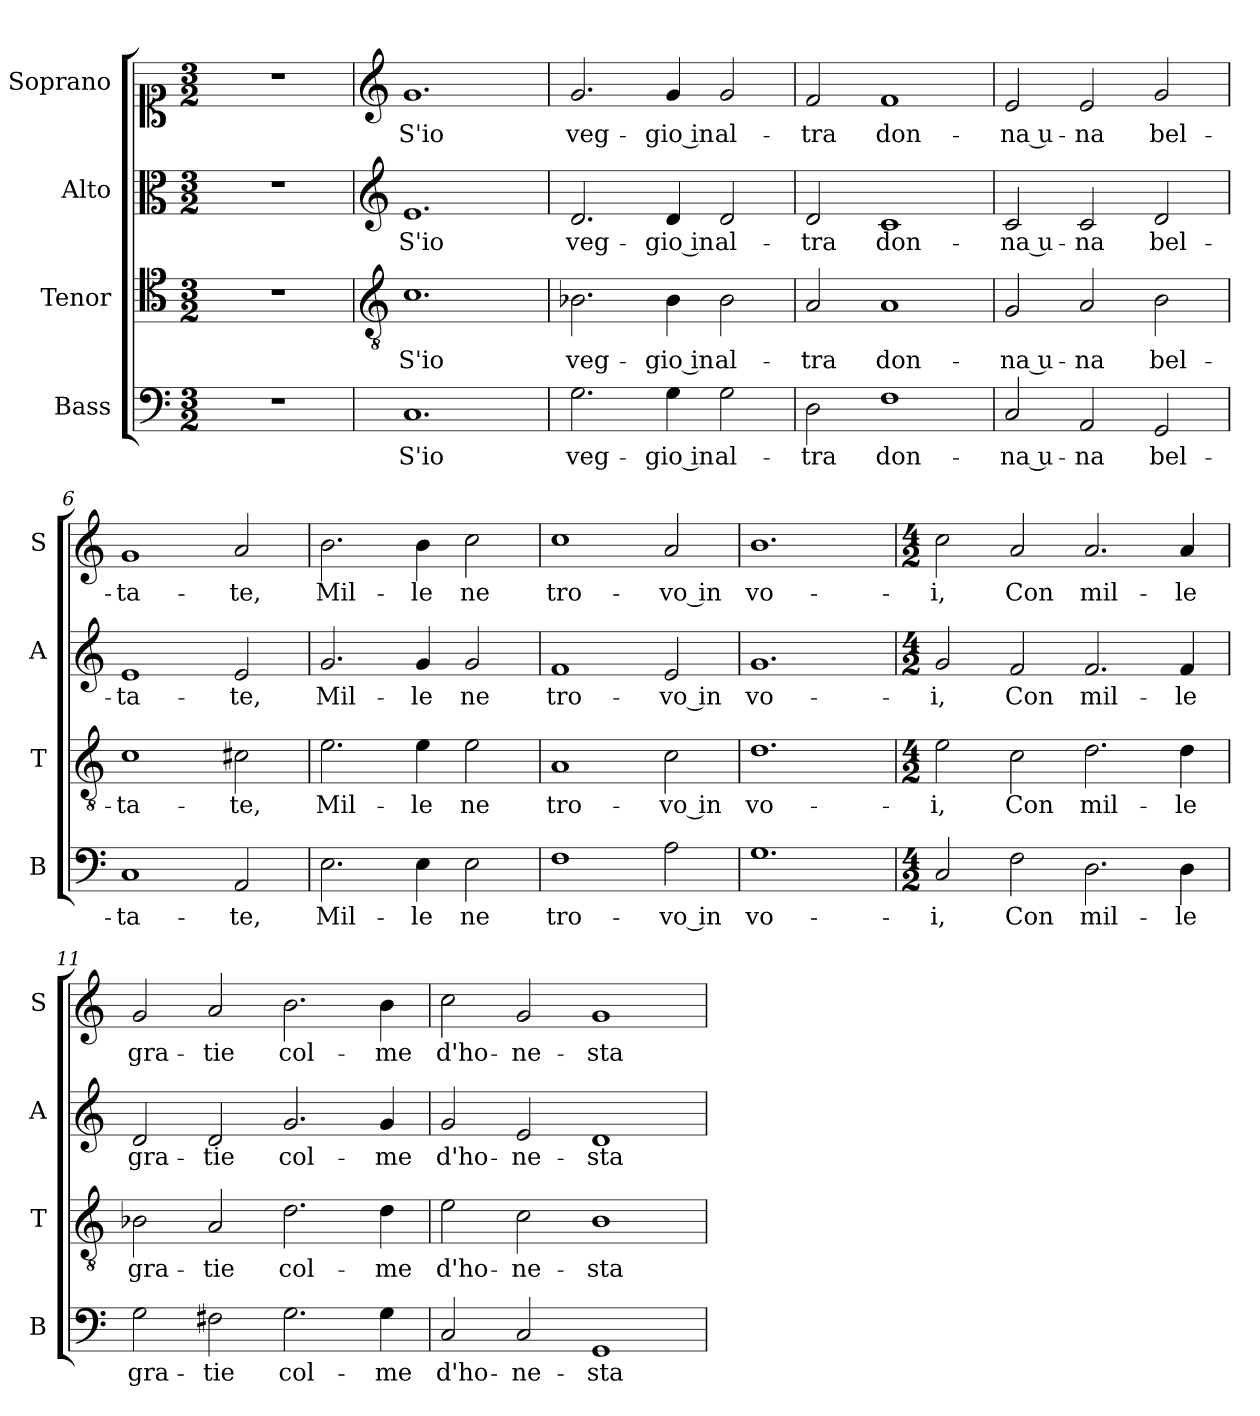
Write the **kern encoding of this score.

**kern	**text	**kern	**text	**kern	**text	**kern	**text
*part4	*part4	*part3	*part3	*part2	*part2	*part1	*part1
*staff4	*staff4	*staff3	*staff3	*staff2	*staff2	*staff1	*staff1
*I"Bass	*	*I"Tenor	*	*I"Alto	*	*I"Soprano	*
*I'B	*	*I'T	*	*I'A	*	*I'S	*
*clefF4	*	*clefC4	*	*clefC3	*	*clefC1	*
*k[]	*	*k[]	*	*k[]	*	*k[]	*
*C:	*	*C:	*	*C:	*	*C:	*
*M3/2	*	*M3/2	*	*M3/2	*	*M3/2	*
=1	=1	=1	=1	=1	=1	=1	=1
1.r	.	1.r	.	1.r	.	1.r	.
=2	=2	=2	=2	=2	=2	=2	=2
*	*	*clefGv2	*	*clefG2	*	*clefG2	*
!	!LO:LY:b	!	!LO:LY:b	!	!LO:LY:b	!	!LO:LY:b
1.C	S'io	1.c	S'io	1.e	S'io	1.g	S'io
=3	=3	=3	=3	=3	=3	=3	=3
!	!LO:LY:b	!	!LO:LY:b	!	!LO:LY:b	!	!LO:LY:b
2.G\	veg-	2.B-X\	veg-	2.d/	veg-	2.g/	veg-
!	!LO:LY:b	!	!LO:LY:b	!	!LO:LY:b	!	!LO:LY:b
4G\	-gio in	4B-\	-gio in	4d/	-gio in	4g/	-gio in
!	!LO:LY:b	!	!LO:LY:b	!	!LO:LY:b	!	!LO:LY:b
2G\	al-	2B-\	al-	2d/	al-	2g/	al-
=4	=4	=4	=4	=4	=4	=4	=4
!	!LO:LY:b	!	!LO:LY:b	!	!LO:LY:b	!	!LO:LY:b
2D\	-tra	2A/	-tra	2d/	-tra	2f/	-tra
!	!LO:LY:b	!	!LO:LY:b	!	!LO:LY:b	!	!LO:LY:b
1F	don-	1A	don-	1c	don-	1f	don-
=5	=5	=5	=5	=5	=5	=5	=5
!	!LO:LY:b	!	!LO:LY:b	!	!LO:LY:b	!	!LO:LY:b
2C/	-na u-	2G/	-na u-	2c/	-na u-	2e/	-na u-
!	!LO:LY:b	!	!LO:LY:b	!	!LO:LY:b	!	!LO:LY:b
2AA/	-na	2A/	-na	2c/	-na	2e/	-na
!	!LO:LY:b	!	!LO:LY:b	!	!LO:LY:b	!	!LO:LY:b
2GG/	bel-	2B\	bel-	2d/	bel-	2g/	bel-
=6	=6	=6	=6	=6	=6	=6	=6
!	!LO:LY:b	!	!LO:LY:b	!	!LO:LY:b	!	!LO:LY:b
1C	-ta-	1c	-ta-	1e	-ta-	1g	-ta-
!	!LO:LY:b	!	!LO:LY:b	!	!LO:LY:b	!	!LO:LY:b
2AA/	-te,	2c#X\	-te,	2e/	-te,	2a/	-te,
!!LO:LB:g=z
=7	=7	=7	=7	=7	=7	=7	=7
!	!LO:LY:b	!	!LO:LY:b	!	!LO:LY:b	!	!LO:LY:b
2.E\	Mil-	2.e\	Mil-	2.g/	Mil-	2.b\	Mil-
!	!LO:LY:b	!	!LO:LY:b	!	!LO:LY:b	!	!LO:LY:b
4E\	-le	4e\	-le	4g/	-le	4b\	-le
!	!LO:LY:b	!	!LO:LY:b	!	!LO:LY:b	!	!LO:LY:b
2E\	ne	2e\	ne	2g/	ne	2cc\	ne
=8	=8	=8	=8	=8	=8	=8	=8
!	!LO:LY:b	!	!LO:LY:b	!	!LO:LY:b	!	!LO:LY:b
1F	tro-	1A	tro-	1f	tro-	1cc	tro-
!	!LO:LY:b	!	!LO:LY:b	!	!LO:LY:b	!	!LO:LY:b
2A\	-vo in	2c\	-vo in	2e/	-vo in	2a/	-vo in
=9	=9	=9	=9	=9	=9	=9	=9
!	!LO:LY:b	!	!LO:LY:b	!	!LO:LY:b	!	!LO:LY:b
1.G	vo-	1.d	vo-	1.g	vo-	1.b	vo-
=10	=10	=10	=10	=10	=10	=10	=10
*M4/2	*	*M4/2	*	*M4/2	*	*M4/2	*
!	!LO:LY:b	!	!LO:LY:b	!	!LO:LY:b	!	!LO:LY:b
2C/	-i,	2e\	-i,	2g/	-i,	2cc\	-i,
!	!LO:LY:b	!	!LO:LY:b	!	!LO:LY:b	!	!LO:LY:b
2F\	Con	2c\	Con	2f/	Con	2a/	Con
!	!LO:LY:b	!	!LO:LY:b	!	!LO:LY:b	!	!LO:LY:b
2.D\	mil-	2.d\	mil-	2.f/	mil-	2.a/	mil-
!	!LO:LY:b	!	!LO:LY:b	!	!LO:LY:b	!	!LO:LY:b
4D\	-le	4d\	-le	4f/	-le	4a/	-le
=11	=11	=11	=11	=11	=11	=11	=11
!	!LO:LY:b	!	!LO:LY:b	!	!LO:LY:b	!	!LO:LY:b
2G\	gra-	2B-X\	gra-	2d/	gra-	2g/	gra-
!	!LO:LY:b	!	!LO:LY:b	!	!LO:LY:b	!	!LO:LY:b
2F#X\	-tie	2A/	-tie	2d/	-tie	2a/	-tie
!	!LO:LY:b	!	!LO:LY:b	!	!LO:LY:b	!	!LO:LY:b
2.G\	col-	2.d\	col-	2.g/	col-	2.b\	col-
!	!LO:LY:b	!	!LO:LY:b	!	!LO:LY:b	!	!LO:LY:b
4G\	-me	4d\	-me	4g/	-me	4b\	-me
!!LO:PB:g=z
=12	=12	=12	=12	=12	=12	=12	=12
!	!LO:LY:b	!	!LO:LY:b	!	!LO:LY:b	!	!LO:LY:b
2C/	d'ho-	2e\	d'ho-	2g/	d'ho-	2cc\	d'ho-
!	!LO:LY:b	!	!LO:LY:b	!	!LO:LY:b	!	!LO:LY:b
2C/	-ne-	2c\	-ne-	2e/	-ne-	2g/	-ne-
!	!LO:LY:b	!	!LO:LY:b	!	!LO:LY:b	!	!LO:LY:b
1GG	-sta-	1B	-sta-	1d	-sta-	1g	-sta-
=	=	=	=	=	=	=	=
*-	*-	*-	*-	*-	*-	*-	*-
